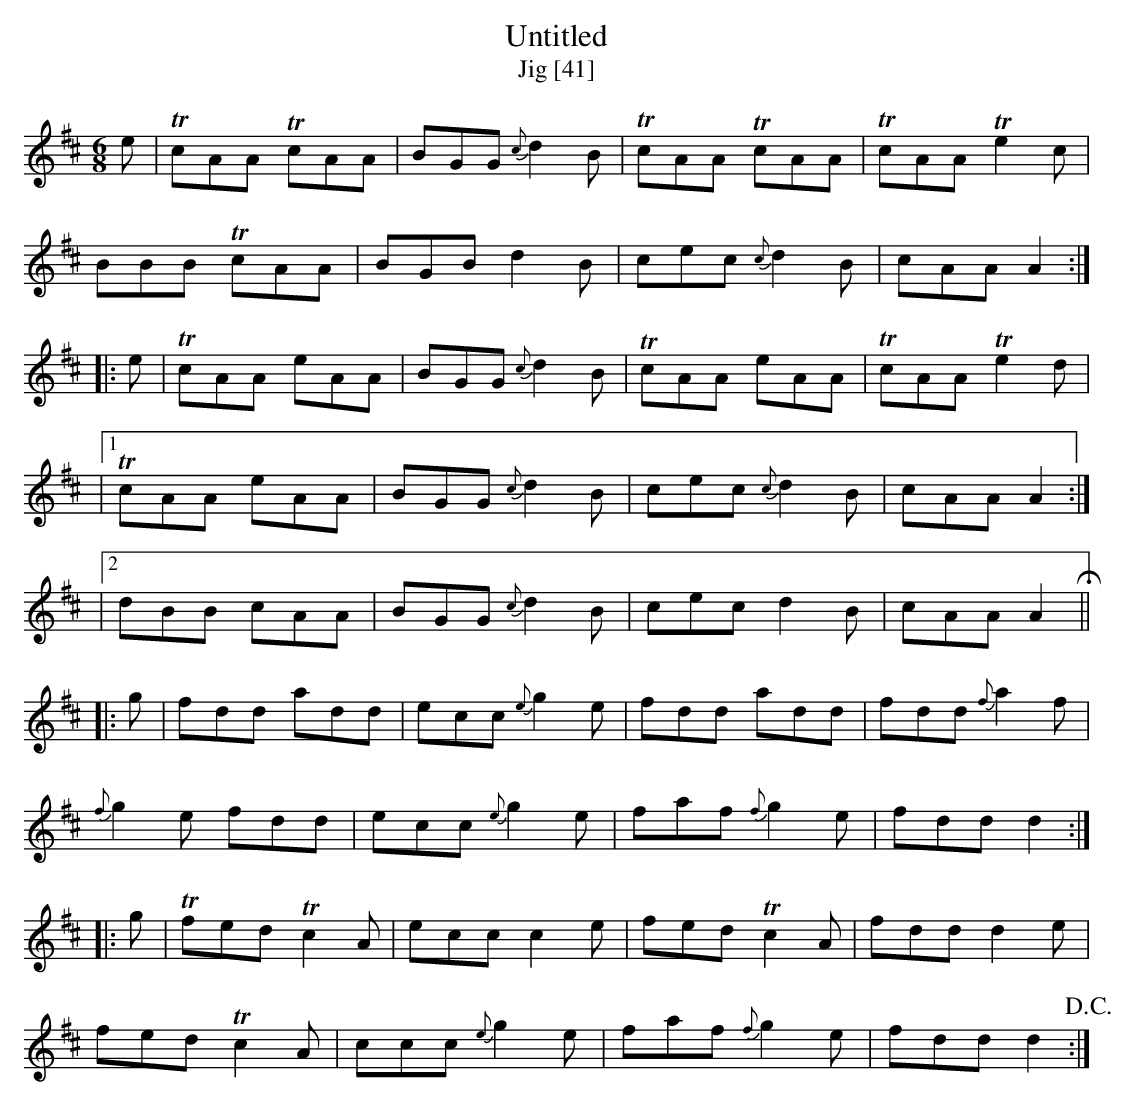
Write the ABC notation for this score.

X:1
T:Untitled
T:Jig [41]
M:6/8
L:1/8
K:Amix
e|TcAA TcAA|BGG {c}d2B|TcAA TcAA|TcAA Te2c|
BBB TcAA|BGB d2B|cec {c}d2B|cAA A2:|
|:e|TcAA eAA|BGG {c}d2B|TcAA eAA|TcAA Te2d|
|1TcAA eAA|BGG {c}d2B|cec {c}d2B|cAA A2:|
|2 dBB cAA|BGG {c}d2B|cec d2B|cAA A2!fermata!||
|:g|fdd add|ecc {e}g2e|fdd add|fdd {f}a2f|
{f}g2e fdd|ecc {e}g2e|faf {f}g2e|fdd d2:|
|:g|Tfed Tc2A|ecc c2e|fed Tc2A|fdd d2e|
fed Tc2A|ccc {e}g2e|faf {f}g2e|fdd d2!D.C.!:|
